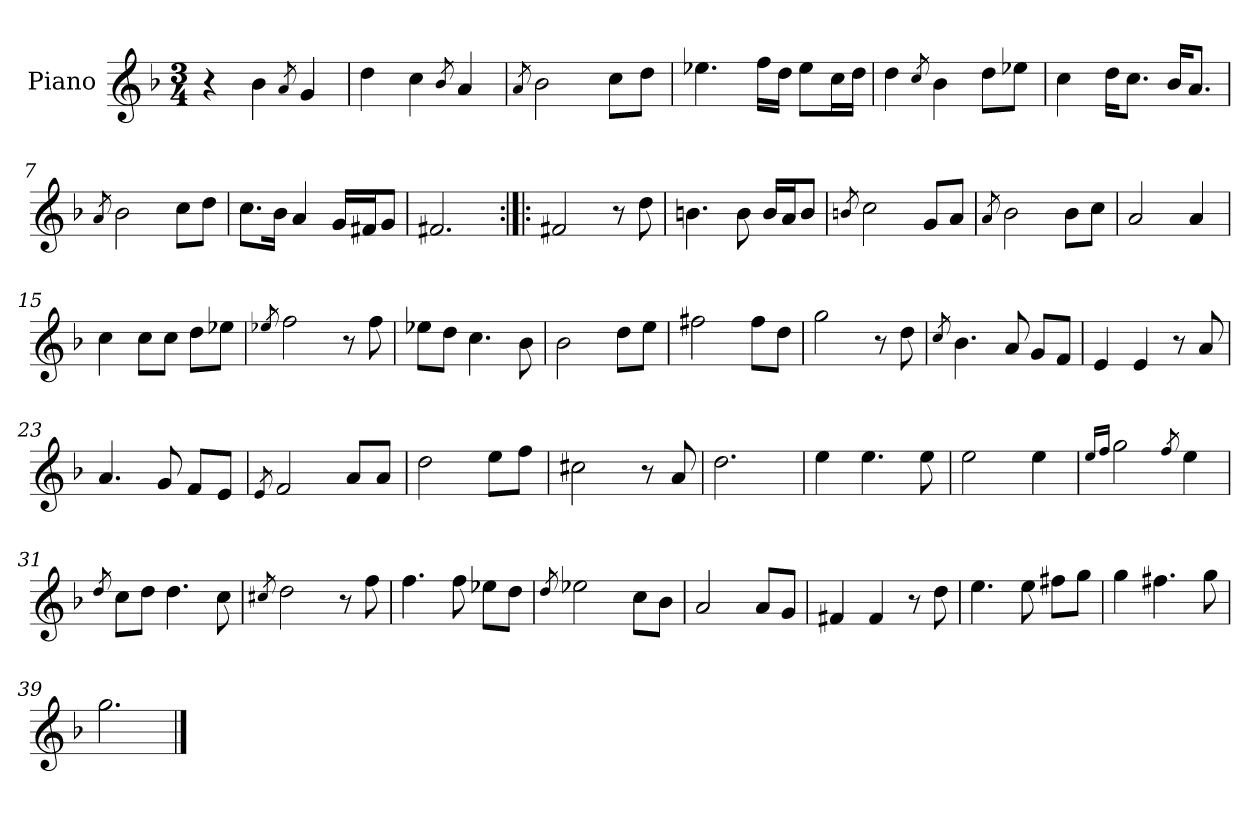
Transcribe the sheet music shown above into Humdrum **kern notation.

**kern
*part1
*staff1
*I"Piano
*I'Pno.
*clefG2
*k[b-]
*M3/4
=1
4r
4b-\
8qa/
4g/
=2
4dd\
4cc\
8qb-/
4a/
=3
8qa/
2b-\
8cc\L
8dd\J
=4
4.ee-X\
16ff\LL
16dd\JJ
8ee-\L
16cc\L
16dd\JJ
=5
4dd\
8qcc/
4b-\
8dd\L
8ee-X\J
=6
4cc\
16dd\KL
8.cc\J
16b-/KL
8.a/J
=7
8qa/
2b-\
8cc\L
8dd\J
!!LO:LB:g=z
=8
8.cc\L
16b-\Jk
4a/
16g/LL
16f#X/J
8g/J
=9
2.f#X/
=10:|!|:
2f#X/
8r
8dd\
=11
4.bn\
8b\
16b/LL
16a/J
8b/J
=12
8qbn/
2cc\
8g/L
8a/J
=13
8qa/
2b-\
8b-\L
8cc\J
=14
2a/
4a/
=15
4cc\
8cc\L
8cc\J
8dd\L
8ee-X\J
=16
8qee-X/
2ff\
8r
8ff\
!!LO:LB:g=z
=17
8ee-X\L
8dd\J
4.cc\
8b-\
=18
2b-\
8dd\L
8ee\J
=19
2ff#X\
8ff#\L
8dd\J
=20
2gg\
8r
8dd\
=21
8qcc/
4.b-\
8a/
8g/L
8f/J
=22
4e/
4e/
8r
8a/
=23
4.a/
8g/
8f/L
8e/J
=24
8qe/
2f/
8a/L
8a/J
=25
2dd\
8ee\L
8ff\J
!!LO:LB:g=z
=26
2cc#X\
8r
8a/
=27
2.dd\
=28
4ee\
4.ee\
8ee\
=29
2ee\
4ee\
=30
16qee/LL
16qff/JJ
2gg\
8qff/
4ee\
=31
8qdd/
8cc\L
8dd\J
4.dd\
8cc\
=32
8qcc#X/
2dd\
8r
8ff\
=33
4.ff\
8ff\
8ee-X\L
8dd\J
=34
8qdd/
2ee-X\
8cc\L
8b-\J
!!LO:LB:g=z
=35
2a/
8a/L
8g/J
=36
4f#X/
4f#/
8r
8dd\
=37
4.ee\
8ee\
8ff#X\L
8gg\J
=38
4gg\
4.ff#X\
8gg\
=39
2.gg\
==
*-
